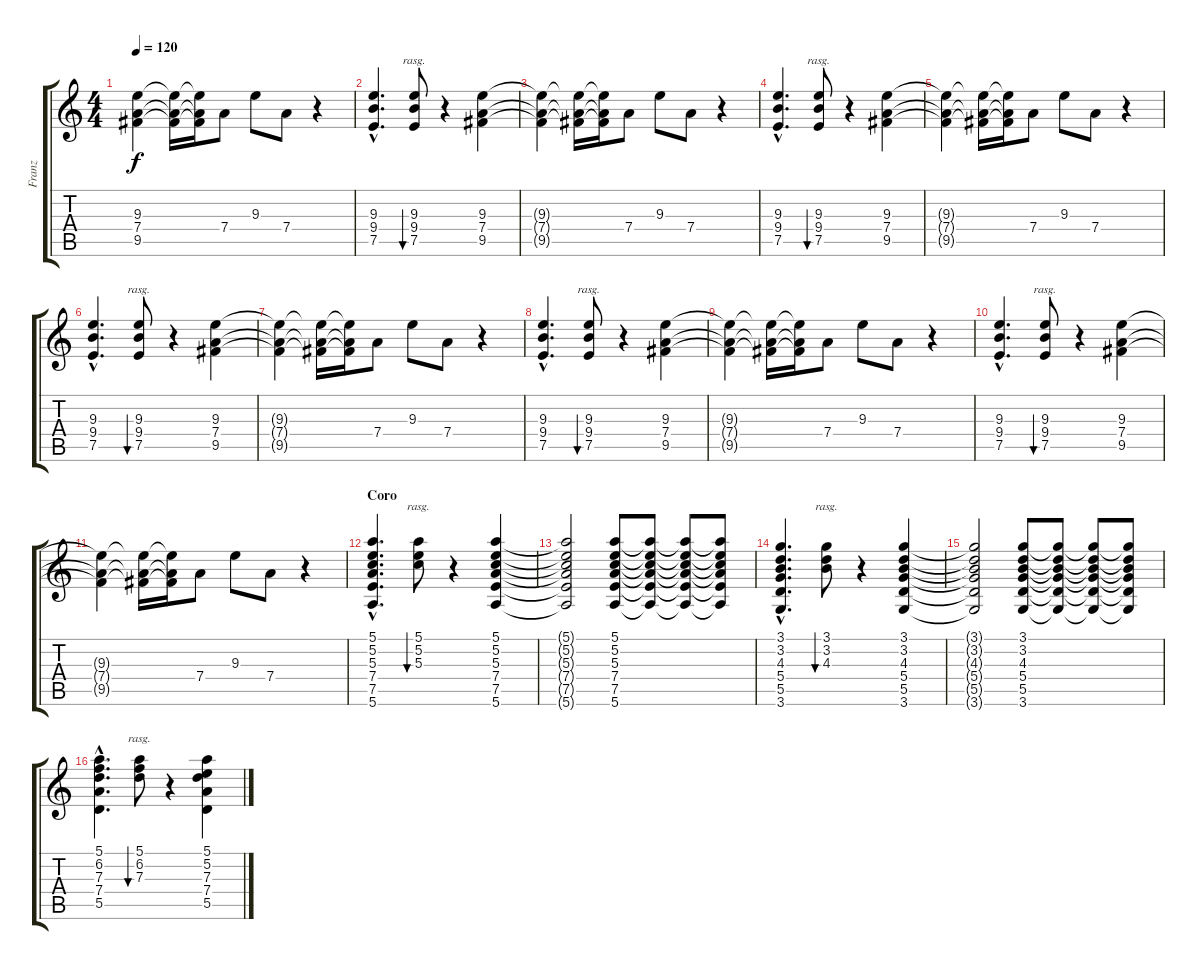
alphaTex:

\track ("Franz" "Franz") {instrument electricguitarclean}
\staff {score tabs}
\tuning (E4 B3 G3 D3 A2 E2) {hide}
\ts (4 4)
\tempo 120
\clef g2
\ks c
(9.3{t} 7.4{t} 9.5{t}).4{dy f} (9.3{t} 7.4{t} 9.5{t}).16 (9.3{t} 7.4{t} 9.5{t}).16 7.4.8 9.3.8 7.4.8 r.4 |
(9.3{hac} 9.4{hac} 7.5{hac}).4{d} (9.3 9.4 7.5).8{bu 60 rasg ii} r.4 (9.3 7.4 9.5).4 |
(9.3{t} 7.4{t} 9.5{t}).4 (9.3{t} 7.4{t} 9.5{t}).16 (9.3{t} 7.4{t} 9.5{t}).16 7.4.8 9.3.8 7.4.8 r.4 |
(9.3{hac} 9.4{hac} 7.5{hac}).4{d} (9.3 9.4 7.5).8{bu 60 rasg ii} r.4 (9.3 7.4 9.5).4 |
(9.3{t} 7.4{t} 9.5{t}).4 (9.3{t} 7.4{t} 9.5{t}).16 (9.3{t} 7.4{t} 9.5{t}).16 7.4.8 9.3.8 7.4.8 r.4 |
(9.3{hac} 9.4{hac} 7.5{hac}).4{d} (9.3 9.4 7.5).8{bu 60 rasg ii} r.4 (9.3 7.4 9.5).4 |
(9.3{t} 7.4{t} 9.5{t}).4 (9.3{t} 7.4{t} 9.5{t}).16 (9.3{t} 7.4{t} 9.5{t}).16 7.4.8 9.3.8 7.4.8 r.4 |
(9.3{hac} 9.4{hac} 7.5{hac}).4{d} (9.3 9.4 7.5).8{bu 60 rasg ii} r.4 (9.3 7.4 9.5).4 |
(9.3{t} 7.4{t} 9.5{t}).4 (9.3{t} 7.4{t} 9.5{t}).16 (9.3{t} 7.4{t} 9.5{t}).16 7.4.8 9.3.8 7.4.8 r.4 |
(9.3{hac} 9.4{hac} 7.5{hac}).4{d} (9.3 9.4 7.5).8{bu 60 rasg ii} r.4 (9.3 7.4 9.5).4 |
(9.3{t} 7.4{t} 9.5{t}).4 (9.3{t} 7.4{t} 9.5{t}).16 (9.3{t} 7.4{t} 9.5{t}).16 7.4.8 9.3.8 7.4.8 r.4 |
\section ("" "Coro")
(5.1{hac} 5.2{hac} 5.3{hac} 7.4{hac} 7.5{hac} 5.6{hac}).4{d volume 11 instrument distortionguitar} (5.1 5.2 5.3).8{bu 60 rasg ii} r.4 (5.1 5.2 5.3 7.4 7.5 5.6).4 |
(5.1{t} 5.2{t} 5.3{t} 7.4{t} 7.5{t} 5.6{t}).2 (5.1 5.2 5.3 7.4 7.5 5.6).8 (5.1{t} 5.2{t} 5.3{t} 7.4{t} 7.5{t} 5.6{t}).8 (5.1{t} 5.2{t} 5.3{t} 7.4{t} 7.5{t} 5.6{t}).8 (5.1{t} 5.2{t} 5.3{t} 7.4{t} 7.5{t} 5.6{t}).8 |
(3.1{hac} 3.2{hac} 4.3{hac} 5.4{hac} 5.5{hac} 3.6{hac}).4{d} (3.1 3.2 4.3).8{bu 60 rasg ii} r.4 (3.1 3.2 4.3 5.4 5.5 3.6).4 |
(3.1{t} 3.2{t} 4.3{t} 5.4{t} 5.5{t} 3.6{t}).2 (3.1 3.2 4.3 5.4 5.5 3.6).8 (3.1{t} 3.2{t} 4.3{t} 5.4{t} 5.5{t} 3.6{t}).8 (3.1{t} 3.2{t} 4.3{t} 5.4{t} 5.5{t} 3.6{t}).8 (3.1{t} 3.2{t} 4.3{t} 5.4{t} 5.5{t} 3.6{t}).8 |
(5.1{hac} 6.2{hac} 7.3{hac} 7.4{hac} 5.5{hac}).4{d} (5.1 6.2 7.3).8{bu 60 rasg ii} r.4 (5.1 5.2 7.3 7.4 5.5).4
